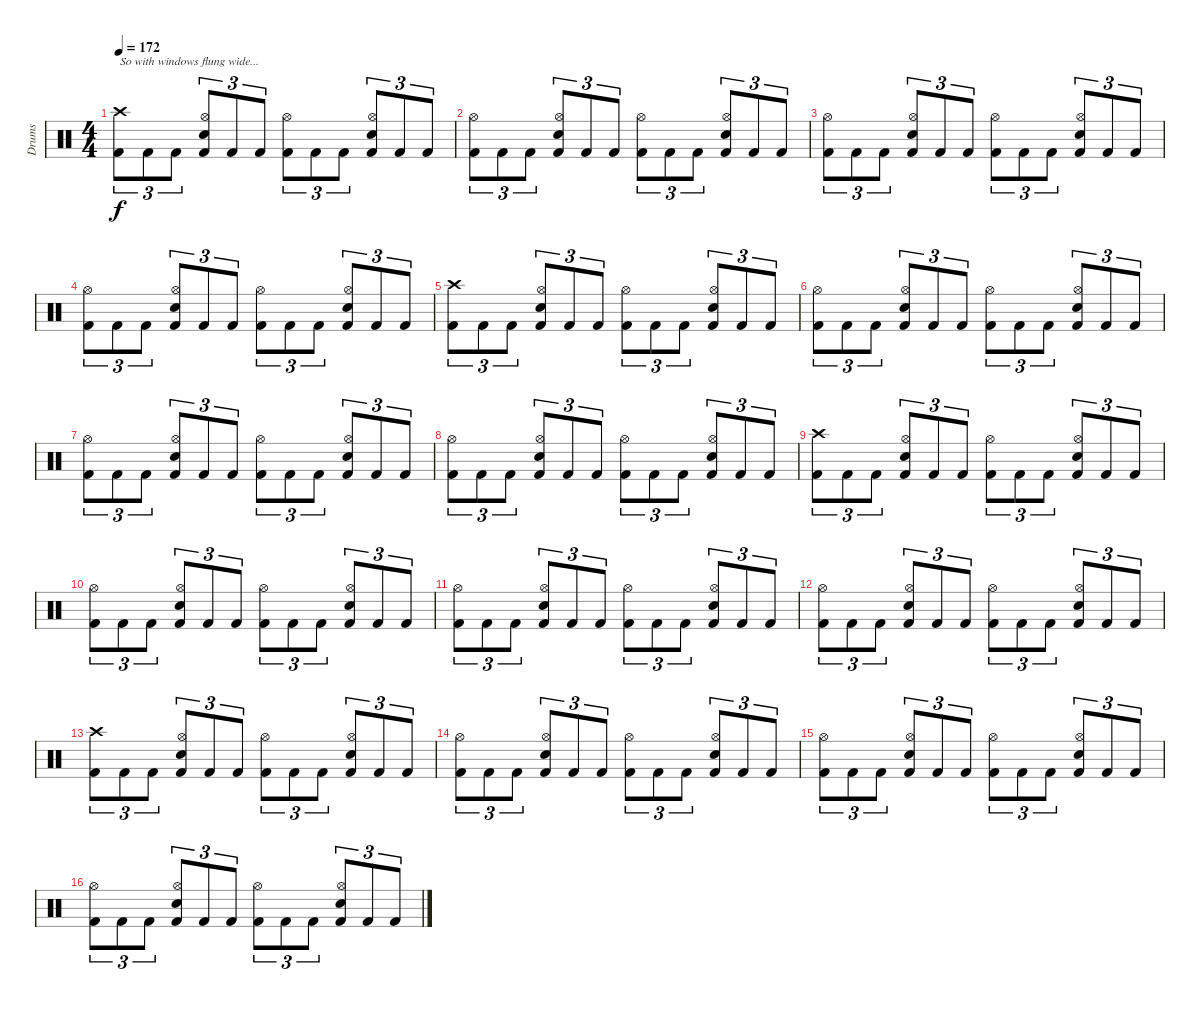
\track ("Drums" "Drums") {instrument percussion}
\staff {score}
\articulation defaults
\ts (4 4)
\tempo 172
\clef neutral
\ks c
("Crash high (hit)" "Kick (hit) 2").8{tu (3 2) txt "So with windows flung wide..." dy f balance 8} "Kick (hit) 2".8{tu (3 2)} "Kick (hit) 2".8{tu (3 2)} ("Hi-Hat (open)" "Electric Snare (hit)" "Kick (hit) 2").8{tu (3 2)} "Kick (hit) 2".8{tu (3 2)} "Kick (hit) 2".8{tu (3 2)} ("Hi-Hat (open)" "Kick (hit) 2").8{tu (3 2)} "Kick (hit) 2".8{tu (3 2)} "Kick (hit) 2".8{tu (3 2)} ("Hi-Hat (open)" "Electric Snare (hit)" "Kick (hit) 2").8{tu (3 2)} "Kick (hit) 2".8{tu (3 2)} "Kick (hit) 2".8{tu (3 2)} |
("Hi-Hat (open)" "Kick (hit) 2").8{tu (3 2)} "Kick (hit) 2".8{tu (3 2)} "Kick (hit) 2".8{tu (3 2)} ("Hi-Hat (open)" "Electric Snare (hit)" "Kick (hit) 2").8{tu (3 2)} "Kick (hit) 2".8{tu (3 2)} "Kick (hit) 2".8{tu (3 2)} ("Hi-Hat (open)" "Kick (hit) 2").8{tu (3 2)} "Kick (hit) 2".8{tu (3 2)} "Kick (hit) 2".8{tu (3 2)} ("Hi-Hat (open)" "Electric Snare (hit)" "Kick (hit) 2").8{tu (3 2)} "Kick (hit) 2".8{tu (3 2)} "Kick (hit) 2".8{tu (3 2)} |
("Hi-Hat (open)" "Kick (hit) 2").8{tu (3 2)} "Kick (hit) 2".8{tu (3 2)} "Kick (hit) 2".8{tu (3 2)} ("Hi-Hat (open)" "Electric Snare (hit)" "Kick (hit) 2").8{tu (3 2)} "Kick (hit) 2".8{tu (3 2)} "Kick (hit) 2".8{tu (3 2)} ("Hi-Hat (open)" "Kick (hit) 2").8{tu (3 2)} "Kick (hit) 2".8{tu (3 2)} "Kick (hit) 2".8{tu (3 2)} ("Hi-Hat (open)" "Electric Snare (hit)" "Kick (hit) 2").8{tu (3 2)} "Kick (hit) 2".8{tu (3 2)} "Kick (hit) 2".8{tu (3 2)} |
("Hi-Hat (open)" "Kick (hit) 2").8{tu (3 2)} "Kick (hit) 2".8{tu (3 2)} "Kick (hit) 2".8{tu (3 2)} ("Hi-Hat (open)" "Electric Snare (hit)" "Kick (hit) 2").8{tu (3 2)} "Kick (hit) 2".8{tu (3 2)} "Kick (hit) 2".8{tu (3 2)} ("Hi-Hat (open)" "Kick (hit) 2").8{tu (3 2)} "Kick (hit) 2".8{tu (3 2)} "Kick (hit) 2".8{tu (3 2)} ("Hi-Hat (open)" "Electric Snare (hit)" "Kick (hit) 2").8{tu (3 2)} "Kick (hit) 2".8{tu (3 2)} "Kick (hit) 2".8{tu (3 2)} |
("Crash high (hit)" "Kick (hit) 2").8{tu (3 2)} "Kick (hit) 2".8{tu (3 2)} "Kick (hit) 2".8{tu (3 2)} ("Hi-Hat (open)" "Electric Snare (hit)" "Kick (hit) 2").8{tu (3 2)} "Kick (hit) 2".8{tu (3 2)} "Kick (hit) 2".8{tu (3 2)} ("Hi-Hat (open)" "Kick (hit) 2").8{tu (3 2)} "Kick (hit) 2".8{tu (3 2)} "Kick (hit) 2".8{tu (3 2)} ("Hi-Hat (open)" "Electric Snare (hit)" "Kick (hit) 2").8{tu (3 2)} "Kick (hit) 2".8{tu (3 2)} "Kick (hit) 2".8{tu (3 2)} |
("Hi-Hat (open)" "Kick (hit) 2").8{tu (3 2)} "Kick (hit) 2".8{tu (3 2)} "Kick (hit) 2".8{tu (3 2)} ("Hi-Hat (open)" "Electric Snare (hit)" "Kick (hit) 2").8{tu (3 2)} "Kick (hit) 2".8{tu (3 2)} "Kick (hit) 2".8{tu (3 2)} ("Hi-Hat (open)" "Kick (hit) 2").8{tu (3 2)} "Kick (hit) 2".8{tu (3 2)} "Kick (hit) 2".8{tu (3 2)} ("Hi-Hat (open)" "Electric Snare (hit)" "Kick (hit) 2").8{tu (3 2)} "Kick (hit) 2".8{tu (3 2)} "Kick (hit) 2".8{tu (3 2)} |
("Hi-Hat (open)" "Kick (hit) 2").8{tu (3 2)} "Kick (hit) 2".8{tu (3 2)} "Kick (hit) 2".8{tu (3 2)} ("Hi-Hat (open)" "Electric Snare (hit)" "Kick (hit) 2").8{tu (3 2)} "Kick (hit) 2".8{tu (3 2)} "Kick (hit) 2".8{tu (3 2)} ("Hi-Hat (open)" "Kick (hit) 2").8{tu (3 2)} "Kick (hit) 2".8{tu (3 2)} "Kick (hit) 2".8{tu (3 2)} ("Hi-Hat (open)" "Electric Snare (hit)" "Kick (hit) 2").8{tu (3 2)} "Kick (hit) 2".8{tu (3 2)} "Kick (hit) 2".8{tu (3 2)} |
("Hi-Hat (open)" "Kick (hit) 2").8{tu (3 2)} "Kick (hit) 2".8{tu (3 2)} "Kick (hit) 2".8{tu (3 2)} ("Hi-Hat (open)" "Electric Snare (hit)" "Kick (hit) 2").8{tu (3 2)} "Kick (hit) 2".8{tu (3 2)} "Kick (hit) 2".8{tu (3 2)} ("Hi-Hat (open)" "Kick (hit) 2").8{tu (3 2)} "Kick (hit) 2".8{tu (3 2)} "Kick (hit) 2".8{tu (3 2)} ("Hi-Hat (open)" "Electric Snare (hit)" "Kick (hit) 2").8{tu (3 2)} "Kick (hit) 2".8{tu (3 2)} "Kick (hit) 2".8{tu (3 2)} |
("Crash high (hit)" "Kick (hit) 2").8{tu (3 2)} "Kick (hit) 2".8{tu (3 2)} "Kick (hit) 2".8{tu (3 2)} ("Hi-Hat (open)" "Electric Snare (hit)" "Kick (hit) 2").8{tu (3 2)} "Kick (hit) 2".8{tu (3 2)} "Kick (hit) 2".8{tu (3 2)} ("Hi-Hat (open)" "Kick (hit) 2").8{tu (3 2)} "Kick (hit) 2".8{tu (3 2)} "Kick (hit) 2".8{tu (3 2)} ("Hi-Hat (open)" "Electric Snare (hit)" "Kick (hit) 2").8{tu (3 2)} "Kick (hit) 2".8{tu (3 2)} "Kick (hit) 2".8{tu (3 2)} |
("Hi-Hat (open)" "Kick (hit) 2").8{tu (3 2)} "Kick (hit) 2".8{tu (3 2)} "Kick (hit) 2".8{tu (3 2)} ("Hi-Hat (open)" "Electric Snare (hit)" "Kick (hit) 2").8{tu (3 2)} "Kick (hit) 2".8{tu (3 2)} "Kick (hit) 2".8{tu (3 2)} ("Hi-Hat (open)" "Kick (hit) 2").8{tu (3 2)} "Kick (hit) 2".8{tu (3 2)} "Kick (hit) 2".8{tu (3 2)} ("Hi-Hat (open)" "Electric Snare (hit)" "Kick (hit) 2").8{tu (3 2)} "Kick (hit) 2".8{tu (3 2)} "Kick (hit) 2".8{tu (3 2)} |
("Hi-Hat (open)" "Kick (hit) 2").8{tu (3 2)} "Kick (hit) 2".8{tu (3 2)} "Kick (hit) 2".8{tu (3 2)} ("Hi-Hat (open)" "Electric Snare (hit)" "Kick (hit) 2").8{tu (3 2)} "Kick (hit) 2".8{tu (3 2)} "Kick (hit) 2".8{tu (3 2)} ("Hi-Hat (open)" "Kick (hit) 2").8{tu (3 2)} "Kick (hit) 2".8{tu (3 2)} "Kick (hit) 2".8{tu (3 2)} ("Hi-Hat (open)" "Electric Snare (hit)" "Kick (hit) 2").8{tu (3 2)} "Kick (hit) 2".8{tu (3 2)} "Kick (hit) 2".8{tu (3 2)} |
("Hi-Hat (open)" "Kick (hit) 2").8{tu (3 2)} "Kick (hit) 2".8{tu (3 2)} "Kick (hit) 2".8{tu (3 2)} ("Hi-Hat (open)" "Electric Snare (hit)" "Kick (hit) 2").8{tu (3 2)} "Kick (hit) 2".8{tu (3 2)} "Kick (hit) 2".8{tu (3 2)} ("Hi-Hat (open)" "Kick (hit) 2").8{tu (3 2)} "Kick (hit) 2".8{tu (3 2)} "Kick (hit) 2".8{tu (3 2)} ("Hi-Hat (open)" "Electric Snare (hit)" "Kick (hit) 2").8{tu (3 2)} "Kick (hit) 2".8{tu (3 2)} "Kick (hit) 2".8{tu (3 2)} |
("Crash high (hit)" "Kick (hit) 2").8{tu (3 2)} "Kick (hit) 2".8{tu (3 2)} "Kick (hit) 2".8{tu (3 2)} ("Hi-Hat (open)" "Electric Snare (hit)" "Kick (hit) 2").8{tu (3 2)} "Kick (hit) 2".8{tu (3 2)} "Kick (hit) 2".8{tu (3 2)} ("Hi-Hat (open)" "Kick (hit) 2").8{tu (3 2)} "Kick (hit) 2".8{tu (3 2)} "Kick (hit) 2".8{tu (3 2)} ("Hi-Hat (open)" "Electric Snare (hit)" "Kick (hit) 2").8{tu (3 2)} "Kick (hit) 2".8{tu (3 2)} "Kick (hit) 2".8{tu (3 2)} |
("Hi-Hat (open)" "Kick (hit) 2").8{tu (3 2)} "Kick (hit) 2".8{tu (3 2)} "Kick (hit) 2".8{tu (3 2)} ("Hi-Hat (open)" "Electric Snare (hit)" "Kick (hit) 2").8{tu (3 2)} "Kick (hit) 2".8{tu (3 2)} "Kick (hit) 2".8{tu (3 2)} ("Hi-Hat (open)" "Kick (hit) 2").8{tu (3 2)} "Kick (hit) 2".8{tu (3 2)} "Kick (hit) 2".8{tu (3 2)} ("Hi-Hat (open)" "Electric Snare (hit)" "Kick (hit) 2").8{tu (3 2)} "Kick (hit) 2".8{tu (3 2)} "Kick (hit) 2".8{tu (3 2)} |
("Hi-Hat (open)" "Kick (hit) 2").8{tu (3 2)} "Kick (hit) 2".8{tu (3 2)} "Kick (hit) 2".8{tu (3 2)} ("Hi-Hat (open)" "Electric Snare (hit)" "Kick (hit) 2").8{tu (3 2)} "Kick (hit) 2".8{tu (3 2)} "Kick (hit) 2".8{tu (3 2)} ("Hi-Hat (open)" "Kick (hit) 2").8{tu (3 2)} "Kick (hit) 2".8{tu (3 2)} "Kick (hit) 2".8{tu (3 2)} ("Hi-Hat (open)" "Electric Snare (hit)" "Kick (hit) 2").8{tu (3 2)} "Kick (hit) 2".8{tu (3 2)} "Kick (hit) 2".8{tu (3 2)} |
("Hi-Hat (open)" "Kick (hit) 2").8{tu (3 2)} "Kick (hit) 2".8{tu (3 2)} "Kick (hit) 2".8{tu (3 2)} ("Hi-Hat (open)" "Electric Snare (hit)" "Kick (hit) 2").8{tu (3 2)} "Kick (hit) 2".8{tu (3 2)} "Kick (hit) 2".8{tu (3 2)} ("Hi-Hat (open)" "Kick (hit) 2").8{tu (3 2)} "Kick (hit) 2".8{tu (3 2)} "Kick (hit) 2".8{tu (3 2)} ("Hi-Hat (open)" "Electric Snare (hit)" "Kick (hit) 2").8{tu (3 2)} "Kick (hit) 2".8{tu (3 2)} "Kick (hit) 2".8{tu (3 2)}
